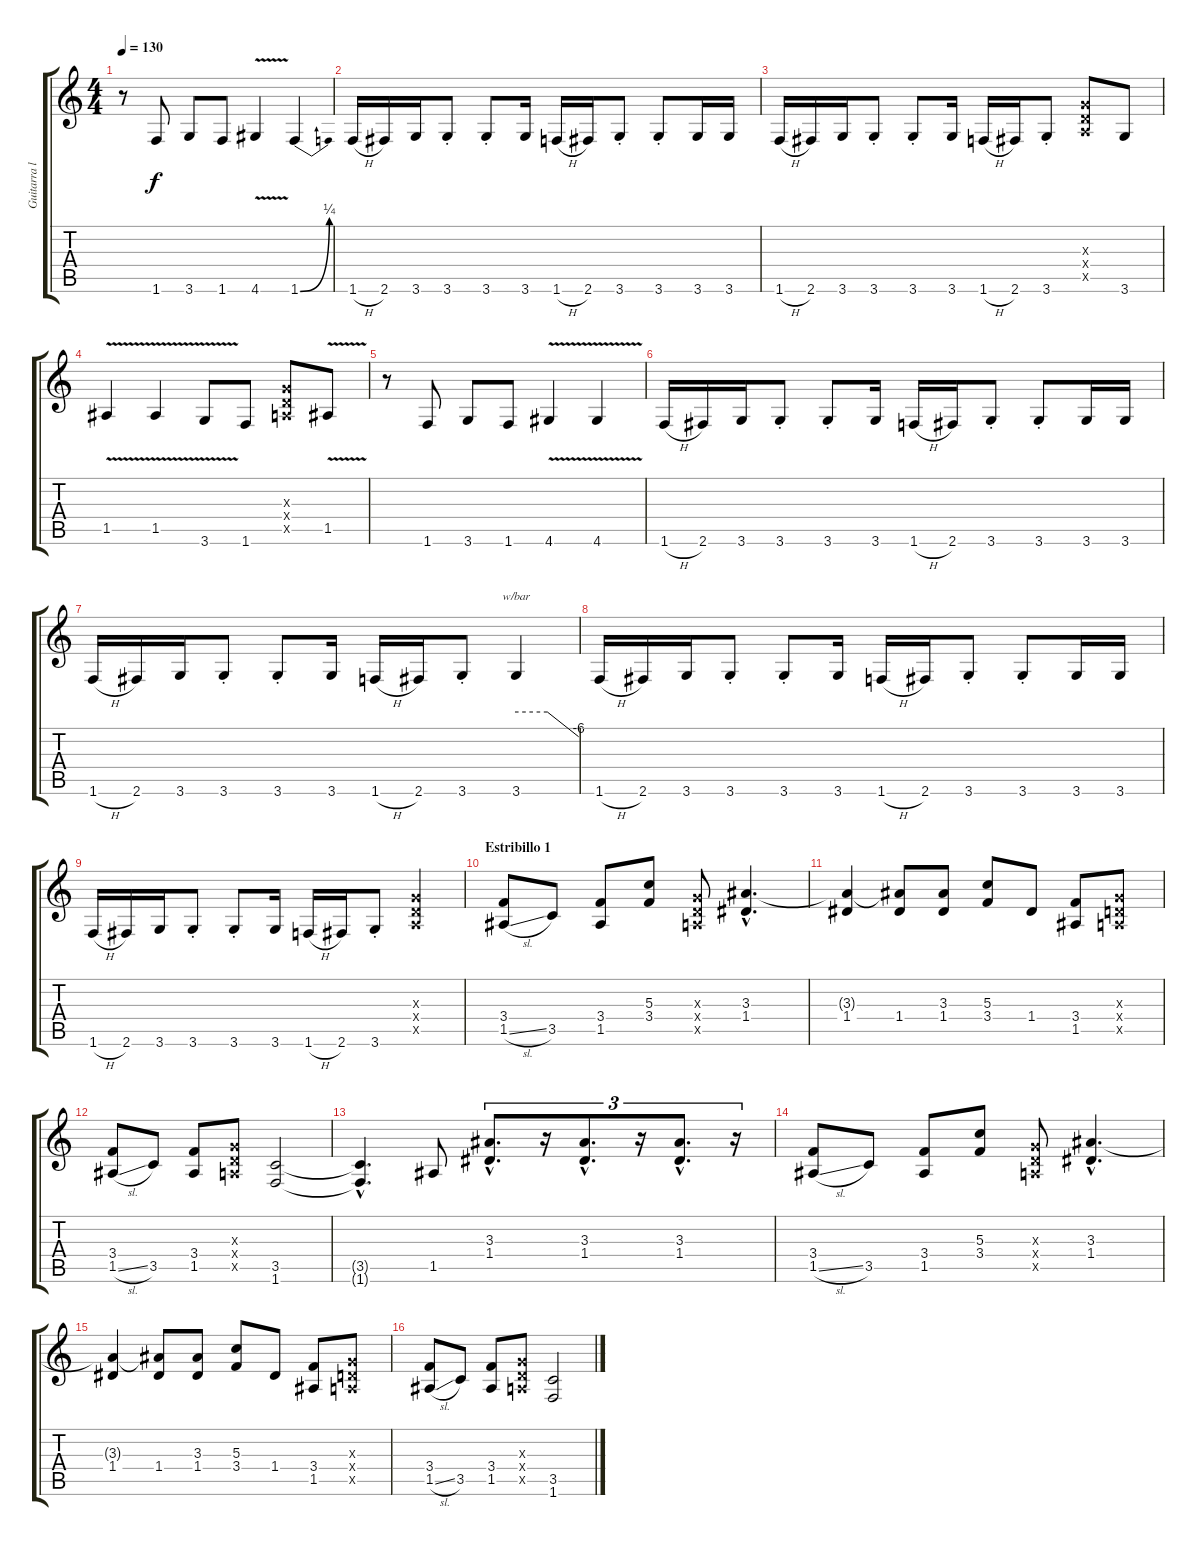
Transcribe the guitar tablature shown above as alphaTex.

\track ("Guitarra líder" "Guitarra l") {instrument distortionguitar}
\staff {score tabs}
\tuning (E4 B3 G3 D3 A2 E2) {hide}
\ts (4 4)
\tempo 130
\clef g2
\ks c
r.8{dy f} 1.6.8 3.6.8 1.6.8 4.6{v}.4 1.6{be (bend 0 0 60 1)}.4 |
1.6{h}.16 2.6.16 3.6.16 3.6{st}.8 3.6{st}.8 3.6.16 1.6{h}.16 2.6.16 3.6{st}.8 3.6{st}.8 3.6.16 3.6.16 |
1.6{h}.16 2.6.16 3.6.16 3.6{st}.8 3.6{st}.8 3.6.16 1.6{h}.16 2.6.16 3.6{st}.8 (0.3{x} 0.4{x} 0.5{x}).8 3.6.8 |
1.5{v}.4 1.5{v}.4 3.6{v}.8 1.6.8 (0.3{x} 0.4{x} 0.5{x}).8 1.5{v}.8 |
r.8 1.6.8 3.6.8 1.6.8 4.6{v}.4 4.6{v}.4 |
1.6{h}.16 2.6.16 3.6.16 3.6{st}.8 3.6{st}.8 3.6.16 1.6{h}.16 2.6.16 3.6{st}.8 3.6{st}.8 3.6.16 3.6.16 |
1.6{h}.16 2.6.16 3.6.16 3.6{st}.8 3.6{st}.8 3.6.16 1.6{h}.16 2.6.16 3.6{st}.8 3.6.4{tbe (custom default 0 0 30 0 60 -24)} |
1.6{h}.16 2.6.16 3.6.16 3.6{st}.8 3.6{st}.8 3.6.16 1.6{h}.16 2.6.16 3.6{st}.8 3.6{st}.8 3.6.16 3.6.16 |
1.6{h}.16 2.6.16 3.6.16 3.6{st}.8 3.6{st}.8 3.6.16 1.6{h}.16 2.6.16 3.6{st}.8 (0.3{x} 0.4{x} 0.5{x}).4 |
\section ("" "Estribillo 1")
(3.4 1.5{sl}).8 3.5.8 (3.4 1.5).8 (5.3 3.4).8 (0.3{x} 0.4{x} 0.5{x}).8 (3.3{hac} 1.4{hac}).4{d} |
(3.3{t} 1.4).4 (3.3{t} 1.4).8 (3.3 1.4).8 (5.3 3.4).8 1.4.8 (3.4 1.5).8 (0.3{x} 0.4{x} 0.5{x}).8 |
(3.4 1.5{sl}).8 3.5.8 (3.4 1.5).8 (0.3{x} 0.4{x} 0.5{x}).8 (3.5 1.6).2 |
(3.5{hac t} 1.6{hac t}).4{d} 1.5.8 (3.3{hac} 1.4{hac}).8{d tu (3 2)} r.16{tu (3 2)} (3.3{hac} 1.4{hac}).8{d tu (3 2)} r.16{tu (3 2)} (3.3{hac} 1.4{hac}).8{d tu (3 2)} r.16{tu (3 2)} |
(3.4 1.5{sl}).8 3.5.8 (3.4 1.5).8 (5.3 3.4).8 (0.3{x} 0.4{x} 0.5{x}).8 (3.3{hac} 1.4{hac}).4{d} |
(3.3{t} 1.4).4 (3.3{t} 1.4).8 (3.3 1.4).8 (5.3 3.4).8 1.4.8 (3.4 1.5).8 (0.3{x} 0.4{x} 0.5{x}).8 |
(3.4 1.5{sl}).8 3.5.8 (3.4 1.5).8 (0.3{x} 0.4{x} 0.5{x}).8 (3.5 1.6).2
